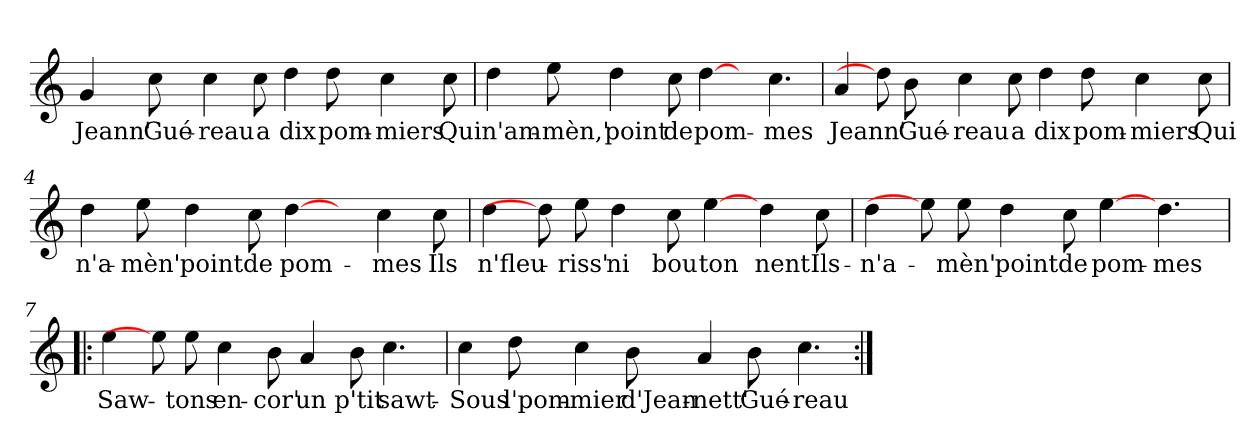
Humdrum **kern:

**kern	**text
*part1	*part1
*staff1	*staff1
*clefG2	*
*k[]	*
*C:	*
=1	=1
!	!LO:LY:b
4g/	Jeann'
!	!LO:LY:b
8cc\	Gué-
!	!LO:LY:b
4cc\	-reau
!	!LO:LY:b
8cc\	a
!	!LO:LY:b
4dd\	dix
!	!LO:LY:b
8dd\	pom-
!	!LO:LY:b
4cc\	-miers
!	!LO:LY:b
8cc\	Qui
=2	=2
!	!LO:LY:b
4dd\	n'am-
!	!LO:LY:b
8ee\	-mèn,'
!	!LO:LY:b
4dd\	point
!	!LO:LY:b
8cc\	de
!	!LO:LY:b
[4dd\	pom-
8ryy	.
!	!LO:LY:b
4.cc\	-mes
=3	=3
!	!LO:LY:b
4a/	Jeann'
8dd\]	.
!	!LO:LY:b
8b\	Gué-
!	!LO:LY:b
4cc\	-reau
!	!LO:LY:b
8cc\	a
!	!LO:LY:b
4dd\	dix
!	!LO:LY:b
8dd\	pom-
!	!LO:LY:b
4cc\	-miers
!	!LO:LY:b
8cc\	Qui
!!LO:LB:g=z
=4	=4
!	!LO:LY:b
4dd\	n'a-
!	!LO:LY:b
8ee\	-mèn'
!	!LO:LY:b
4dd\	point
!	!LO:LY:b
8cc\	de
!	!LO:LY:b
[4dd\	pom-
8ryy	.
!	!LO:LY:b
4cc\	-mes
!	!LO:LY:b
8cc\	Ils
=5	=5
!	!LO:LY:b
4dd\	n'fleu-
8dd\]	.
!	!LO:LY:b
8ee\	-riss'
!	!LO:LY:b
4dd\	ni
!	!LO:LY:b
8cc\	bou
!	!LO:LY:b
[4ee\	ton
!	!LO:LY:b
4dd\	nent
!	!LO:LY:b
8cc\	Ils-
=6	=6
!	!LO:LY:b
4dd\	-n'a-
8ee\]	.
!	!LO:LY:b
8ee\	-mèn'
!	!LO:LY:b
4dd\	point
!	!LO:LY:b
8cc\	de
!	!LO:LY:b
[4ee\	pom-
!	!LO:LY:b
4.dd\	-mes
!!LO:LB:g=z
=7!|:	=7!|:
!	!LO:LY:b
4ee\	Saw-
8ee\]	.
!	!LO:LY:b
8ee\	-tons
!	!LO:LY:b
4cc\	en-
!	!LO:LY:b
8b\	-cor'
!	!LO:LY:b
4a/	un
!	!LO:LY:b
8b\	p'tit
!	!LO:LY:b
4.cc\	sawt-
=8	=8
!	!LO:LY:b
4cc\	-Sous
!	!LO:LY:b
8dd\	l'pom-
!	!LO:LY:b
4cc\	-mier
!	!LO:LY:b
8b\	d'Jean-
!	!LO:LY:b
4a/	-nett'
!	!LO:LY:b
8b\	Gué-
!	!LO:LY:b
4.cc\	-reau
=:|!	=:|!
*-	*-
